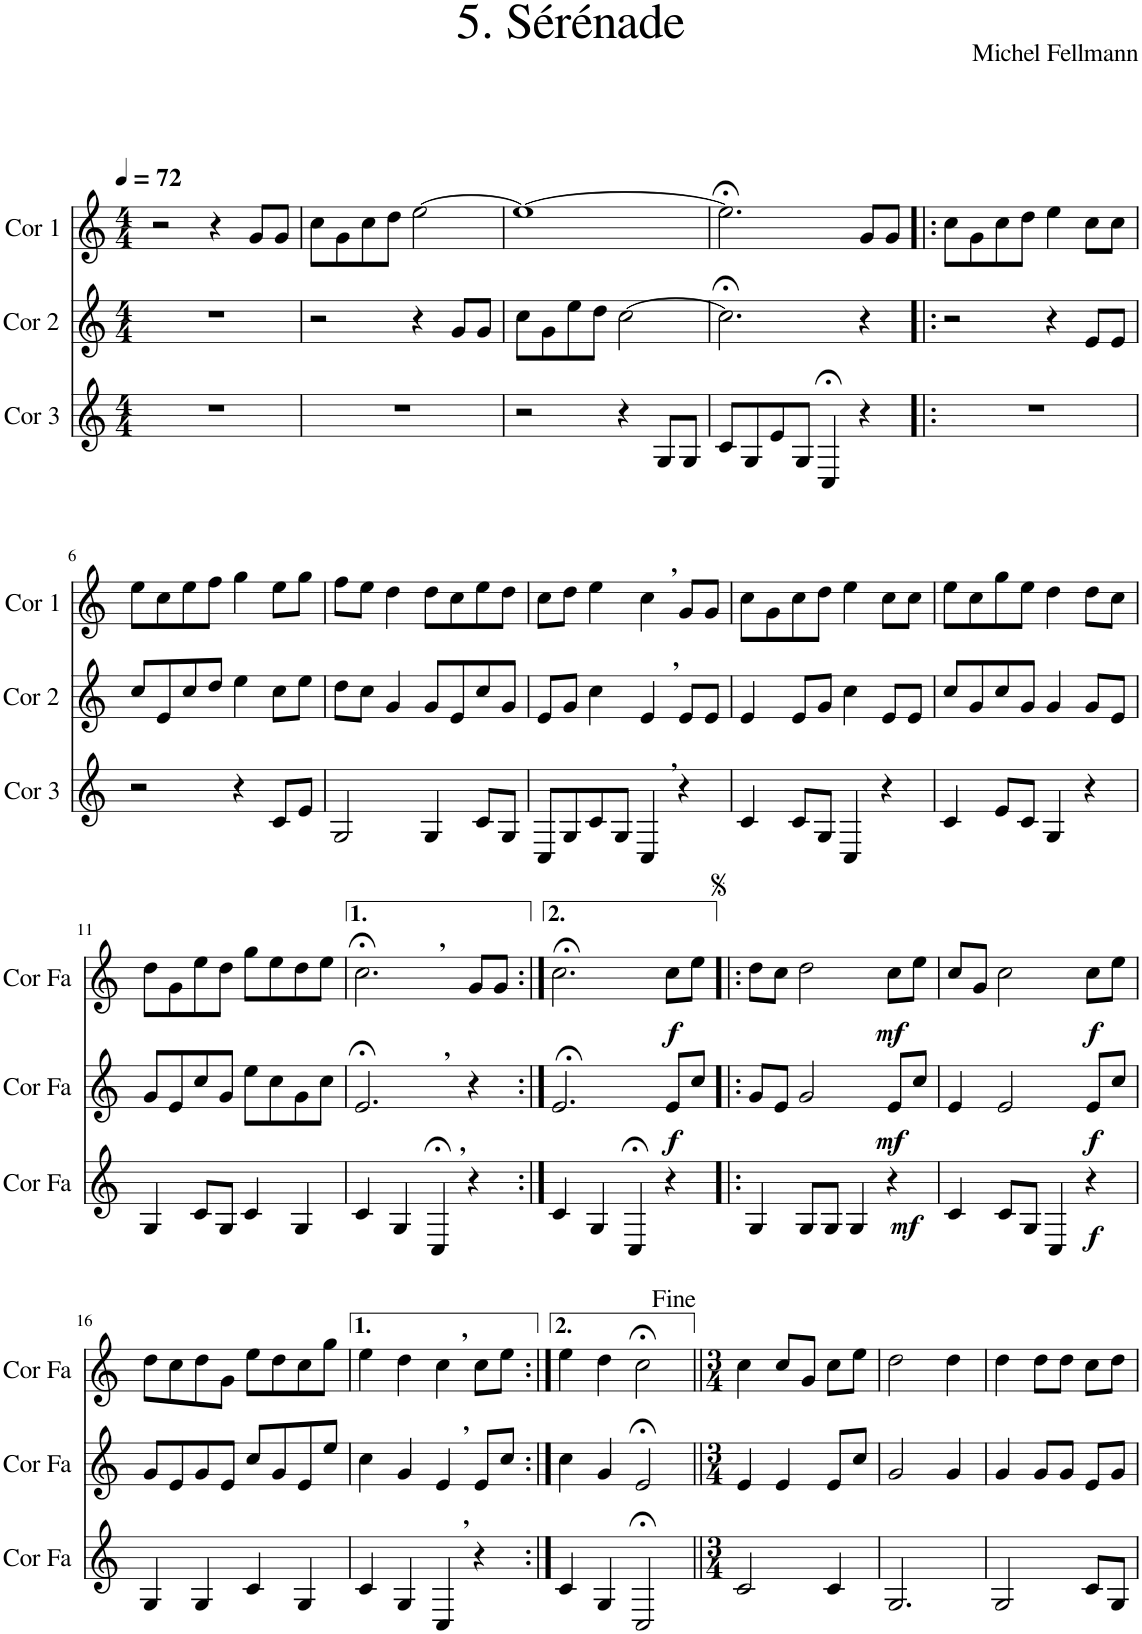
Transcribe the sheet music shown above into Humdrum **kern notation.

**kern	**dynam	**kern	**dynam	**kern	**dynam
*part3	*part3	*part2	*part2	*part1	*part1
*staff3	*staff3	*staff2	*staff2	*staff1	*staff1
*I"Cor 3	*	*I"Cor 2	*	*I"Cor 1	*
*I'Cor 3	*	*I'Cor 2	*	*I'Cor 1	*
*clefG2	*	*clefG2	*	*clefG2	*
*Trd4c7	*	*Trd4c7	*	*Trd4c7	*
*k[]	*	*k[]	*	*k[]	*
*M4/4	*	*M4/4	*	*M4/4	*
*MM72	*	*MM72	*	*MM72	*
=1	=1	=1	=1	=1	=1
1r	.	1r	.	2r	.
.	.	.	.	4r	.
.	.	.	.	8g/L	.
.	.	.	.	8g/J	.
=2	=2	=2	=2	=2	=2
1r	.	2r	.	8cc\L	.
.	.	.	.	8g\	.
.	.	.	.	8cc\	.
.	.	.	.	8dd\J	.
.	.	4r	.	[2ee\	.
.	.	8g/L	.	.	.
.	.	8g/J	.	.	.
=3	=3	=3	=3	=3	=3
2r	.	8cc\L	.	1ee_	.
.	.	8g\	.	.	.
.	.	8ee\	.	.	.
.	.	8dd\J	.	.	.
4r	.	[2cc\	.	.	.
8G/L	.	.	.	.	.
8G/J	.	.	.	.	.
=4	=4	=4	=4	=4	=4
8c/L	.	2.cc;<\]	.	2.ee;<\]	.
8G/	.	.	.	.	.
8e/	.	.	.	.	.
8G/J	.	.	.	.	.
4C;</	.	.	.	.	.
4r	.	4r	.	8g/L	.
.	.	.	.	8g/J	.
=5!|:	=5!|:	=5!|:	=5!|:	=5!|:	=5!|:
1r	.	2r	.	8cc\L	.
.	.	.	.	8g\	.
.	.	.	.	8cc\	.
.	.	.	.	8dd\J	.
.	.	4r	.	4ee\	.
.	.	8e/L	.	8cc\L	.
.	.	8e/J	.	8cc\J	.
!!LO:LB:g=z
=6	=6	=6	=6	=6	=6
2r	.	8cc/L	.	8ee\L	.
.	.	8e/	.	8cc\	.
.	.	8cc/	.	8ee\	.
.	.	8dd/J	.	8ff\J	.
4r	.	4ee\	.	4gg\	.
8c/L	.	8cc\L	.	8ee\L	.
8e/J	.	8ee\J	.	8gg\J	.
=7	=7	=7	=7	=7	=7
2G/	.	8dd\L	.	8ff\L	.
.	.	8cc\J	.	8ee\J	.
.	.	4g/	.	4dd\	.
4G/	.	8g/L	.	8dd\L	.
.	.	8e/	.	8cc\	.
8c/L	.	8cc/	.	8ee\	.
8G/J	.	8g/J	.	8dd\J	.
=8	=8	=8	=8	=8	=8
8C/L	.	8e/L	.	8cc\L	.
8G/	.	8g/J	.	8dd\J	.
8c/	.	4cc\	.	4ee\	.
8G/J	.	.	.	.	.
4C/	.	4e/	.	4cc\	.
!	!	!	!	!LO:TX:a:B:t=,	!
!	!	!LO:TX:a:B:t=,	!	!	!
!LO:TX:a:B:t=,	!	!	!	!	!
4r	.	8e/L	.	8g/L	.
.	.	8e/J	.	8g/J	.
=9	=9	=9	=9	=9	=9
4c/	.	4e/	.	8cc\L	.
.	.	.	.	8g\	.
8c/L	.	8e/L	.	8cc\	.
8G/J	.	8g/J	.	8dd\J	.
4C/	.	4cc\	.	4ee\	.
4r	.	8e/L	.	8cc\L	.
.	.	8e/J	.	8cc\J	.
=10	=10	=10	=10	=10	=10
4c/	.	8cc/L	.	8ee\L	.
.	.	8g/	.	8cc\	.
8e/L	.	8cc/	.	8gg\	.
8c/J	.	8g/J	.	8ee\J	.
4G/	.	4g/	.	4dd\	.
4r	.	8g/L	.	8dd\L	.
.	.	8e/J	.	8cc\J	.
!!LO:LB:g=z
=11	=11	=11	=11	=11	=11
4G/	.	8g/L	.	8dd\L	.
.	.	8e/	.	8g\	.
8c/L	.	8cc/	.	8ee\	.
8G/J	.	8g/J	.	8dd\J	.
4c/	.	8ee\L	.	8gg\L	.
.	.	8cc\	.	8ee\	.
4G/	.	8g\	.	8dd\	.
.	.	8cc\J	.	8ee\J	.
=12	=12	=12	=12	=12	=12
4c/	.	2.e;</	.	2.cc;<\	.
4G/	.	.	.	.	.
4C;</	.	.	.	.	.
!	!	!	!	!LO:TX:a:B:t=,	!
!	!	!LO:TX:a:B:t=,	!	!	!
!LO:TX:a:B:t=,	!	!	!	!	!
4r	.	4r	.	8g/L	.
.	.	.	.	8g/J	.
=13:|!	=13:|!	=13:|!	=13:|!	=13:|!	=13:|!
4c/	.	2.e;</	.	2.cc;<\	.
4G/	.	.	.	.	.
4C;</	.	.	.	.	.
!	!	!	!LO:DY:b	!	!LO:DY:b
4r	.	8e/L	f	8cc\L	f
.	.	8cc/J	.	8ee\J	.
=14!|:	=14!|:	=14!|:	=14!|:	=14!|:	=14!|:
4G/	.	8g/L	.	8dd\L	.
.	.	8e/J	.	8cc\J	.
8G/L	.	2g/	.	2dd\	.
8G/J	.	.	.	.	.
4G/	.	.	.	.	.
!	!LO:DY:b	!	!LO:DY:b	!	!LO:DY:b
4r	mf	8e/L	mf	8cc\L	mf
.	.	8cc/J	.	8ee\J	.
=15	=15	=15	=15	=15	=15
4c/	.	4e/	.	8cc/L	.
.	.	.	.	8g/J	.
8c/L	.	2e/	.	2cc\	.
8G/J	.	.	.	.	.
4C/	.	.	.	.	.
!	!LO:DY:b	!	!LO:DY:b	!	!LO:DY:b
4r	f	8e/L	f	8cc\L	f
.	.	8cc/J	.	8ee\J	.
!!LO:LB:g=z
=16	=16	=16	=16	=16	=16
4G/	.	8g/L	.	8dd\L	.
.	.	8e/	.	8cc\	.
4G/	.	8g/	.	8dd\	.
.	.	8e/J	.	8g\J	.
4c/	.	8cc/L	.	8ee\L	.
.	.	8g/	.	8dd\	.
4G/	.	8e/	.	8cc\	.
.	.	8ee/J	.	8gg\J	.
=17	=17	=17	=17	=17	=17
4c/	.	4cc\	.	4ee\	.
4G/	.	4g/	.	4dd\	.
4C/	.	4e/	.	4cc\	.
!	!	!	!	!LO:TX:a:B:t=,	!
!	!	!LO:TX:a:B:t=,	!	!	!
!LO:TX:a:B:t=,	!	!	!	!	!
4r	.	8e/L	.	8cc\L	.
.	.	8cc/J	.	8ee\J	.
=18:|!	=18:|!	=18:|!	=18:|!	=18:|!	=18:|!
4c/	.	4cc\	.	4ee\	.
4G/	.	4g/	.	4dd\	.
2C;</	.	2e;</	.	2cc;<\	.
=19||	=19||	=19||	=19||	=19||	=19||
*M3/4	*	*M3/4	*	*M3/4	*
2c/	.	4e/	.	4cc\	.
.	.	4e/	.	8cc/L	.
.	.	.	.	8g/J	.
4c/	.	8e/L	.	8cc\L	.
.	.	8cc/J	.	8ee\J	.
=20	=20	=20	=20	=20	=20
2.G/	.	2g/	.	2dd\	.
.	.	4g/	.	4dd\	.
=21	=21	=21	=21	=21	=21
2G/	.	4g/	.	4dd\	.
.	.	8g/L	.	8dd\L	.
.	.	8g/J	.	8dd\J	.
8c/L	.	8e/L	.	8cc\L	.
8G/J	.	8g/J	.	8dd\J	.
=	=	=	=	=	=
*-	*-	*-	*-	*-	*-
